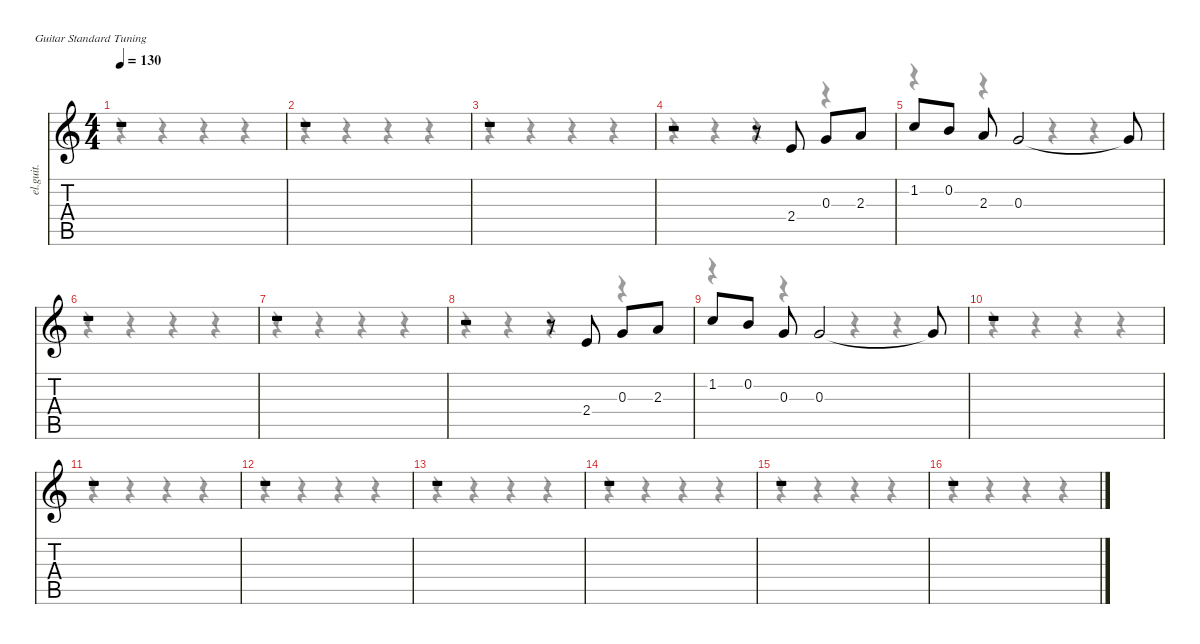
\defaultSystemsLayout 4
\hideDynamics
\bracketExtendMode nobrackets
\track ("Solo Guitar" "el.guit.") {instrument electricguitarclean}
\staff {score tabs}
\tuning (E4 B3 G3 D3 A2 E2)
\voice
\ts (4 4)
\tempo 130
\clef g2
\ks c
r.1{dy fff} |
r.1 |
r.1 |
r.2 r.8 2.4.8 0.3.8 2.3.8 |
1.2.8 0.2.8 2.3.8 0.3.2 0.3{t}.8 |
r.1 |
r.1 |
r.2 r.8 2.4.8 0.3.8 2.3.8 |
1.2.8 0.2.8 0.3.8 0.3.2 0.3{t}.8 |
r.1 |
r.1 |
r.1 |
r.1 |
r.1 |
r.1 |
r.1
\voice
\clef g2
\ottava regular
\simile none
\ks c
r.4{dy mf} r.4 r.4 r.4 |
r.4 r.4 r.4 r.4 |
r.4 r.4 r.4 r.4 |
r.4 r.4 r.4 r.4 |
r.4 r.4 r.4 r.4 |
r.4 r.4 r.4 r.4 |
r.4 r.4 r.4 r.4 |
r.4 r.4 r.4 r.4 |
r.4 r.4 r.4 r.4 |
r.4 r.4 r.4 r.4 |
r.4 r.4 r.4 r.4 |
r.4 r.4 r.4 r.4 |
r.4 r.4 r.4 r.4 |
r.4 r.4 r.4 r.4 |
r.4 r.4 r.4 r.4 |
r.4 r.4 r.4 r.4
